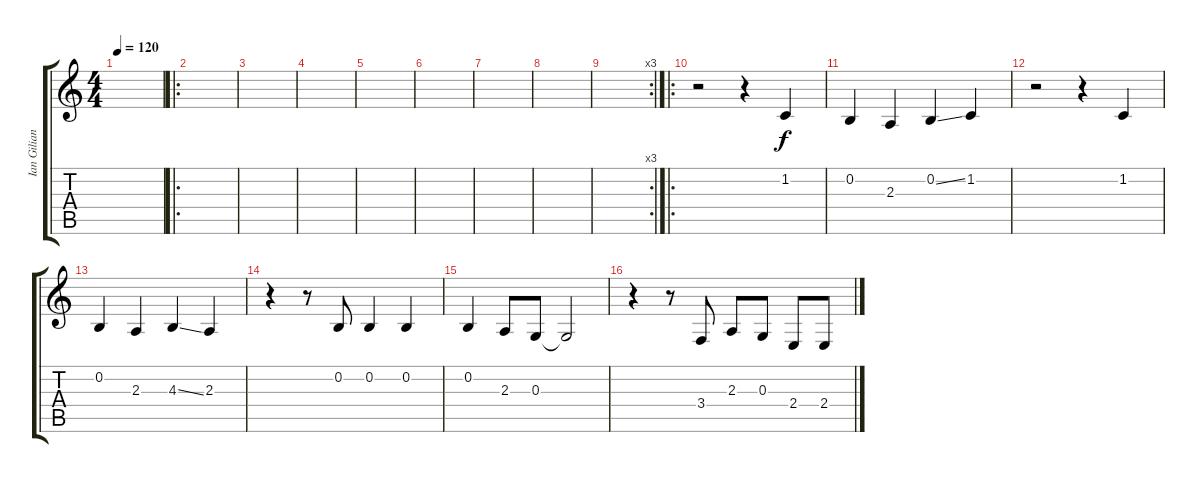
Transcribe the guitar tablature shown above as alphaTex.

\track ("Ian Gilian" "Ian Gilian") {instrument violin}
\staff {score tabs}
\tuning (E4 B3 G3 D3 A2 E2) {hide}
\ts (4 4)
\tempo 120
\clef g2
\ks c
|
\ro
|
|
|
|
|
|
|
\rc 3
|
\ro
r.2 r.4 1.2.4 |
0.2.4 2.3.4 0.2{ss}.4 1.2.4 |
r.2 r.4 1.2.4 |
0.2.4 2.3.4 4.3{ss}.4 2.3.4 |
r.4 r.8 0.2.8 0.2.4 0.2.4 |
0.2.4 2.3.8 0.3.8 0.3{t}.2 |
r.4 r.8 3.4.8 2.3.8 0.3.8 2.4.8 2.4.8
